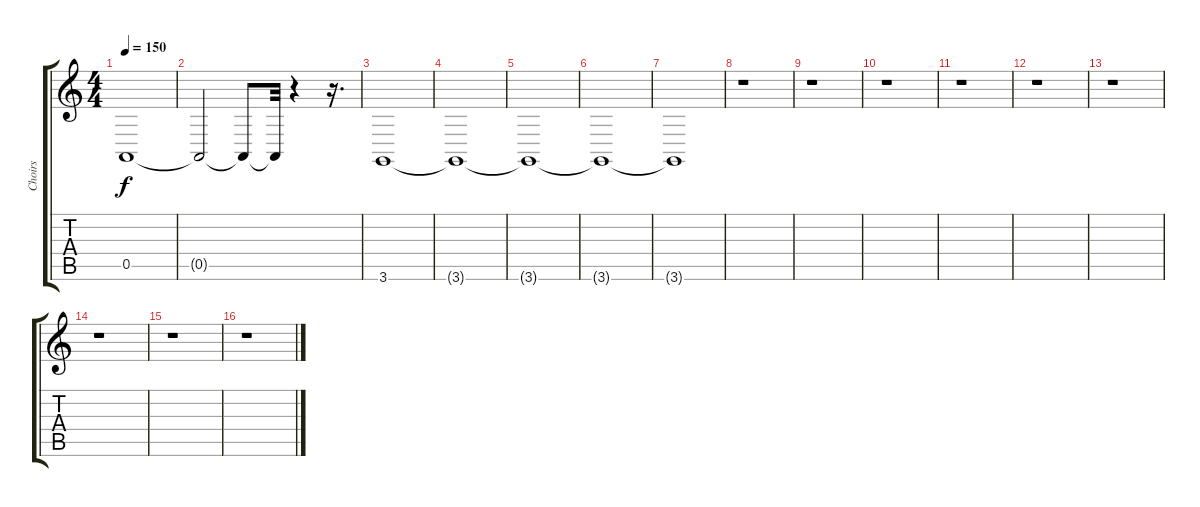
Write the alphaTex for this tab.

\track ("Choirs" "Choirs") {instrument choiraahs}
\staff {score tabs}
\tuning (E4 B3 G3 D3 A2 E2) {hide}
\ts (4 4)
\tempo 150
\clef g2
\ks c
0.5{t}.1{dy f} |
0.5{t}.2 0.5{t}.8 0.5{t}.32 r.4 r.16{d} |
3.6.1{volume 11} |
3.6{t}.1 |
3.6{t}.1 |
3.6{t}.1 |
3.6{t}.1 |
r.1 |
r.1 |
r.1 |
r.1 |
r.1 |
r.1 |
r.1 |
r.1 |
r.1
